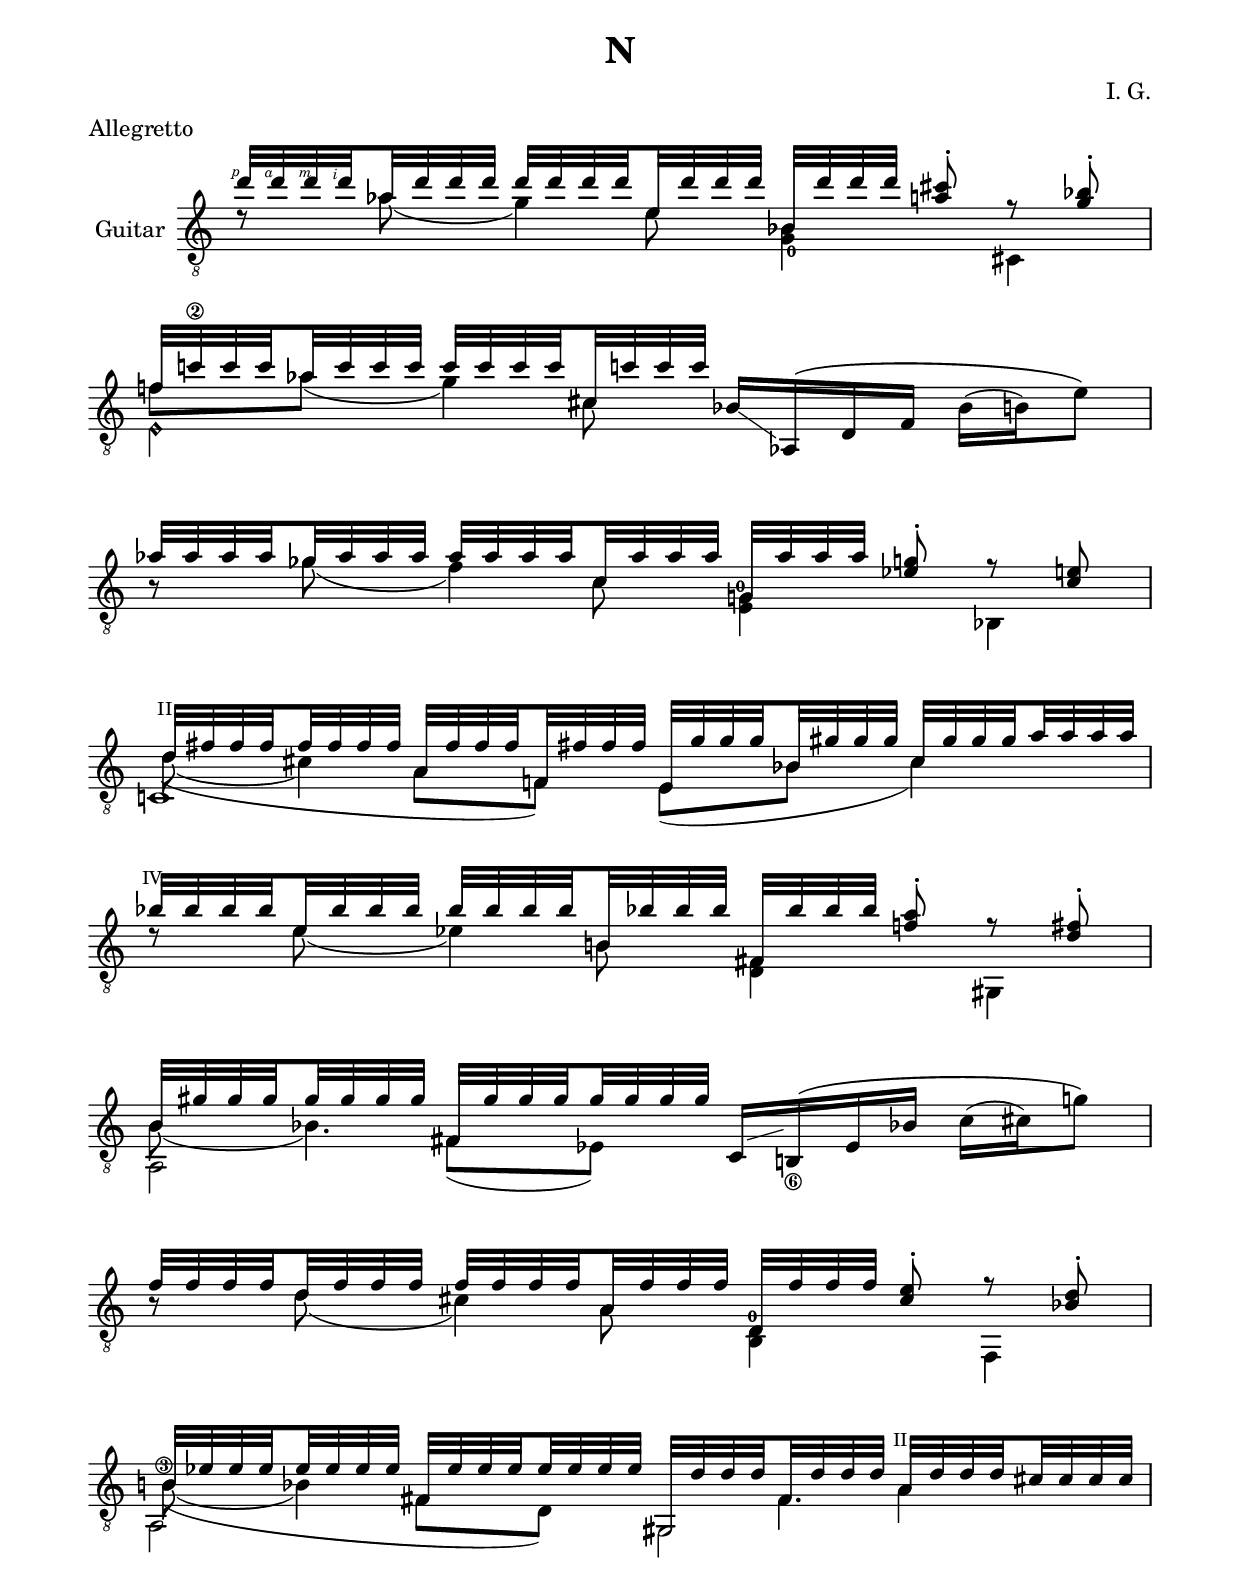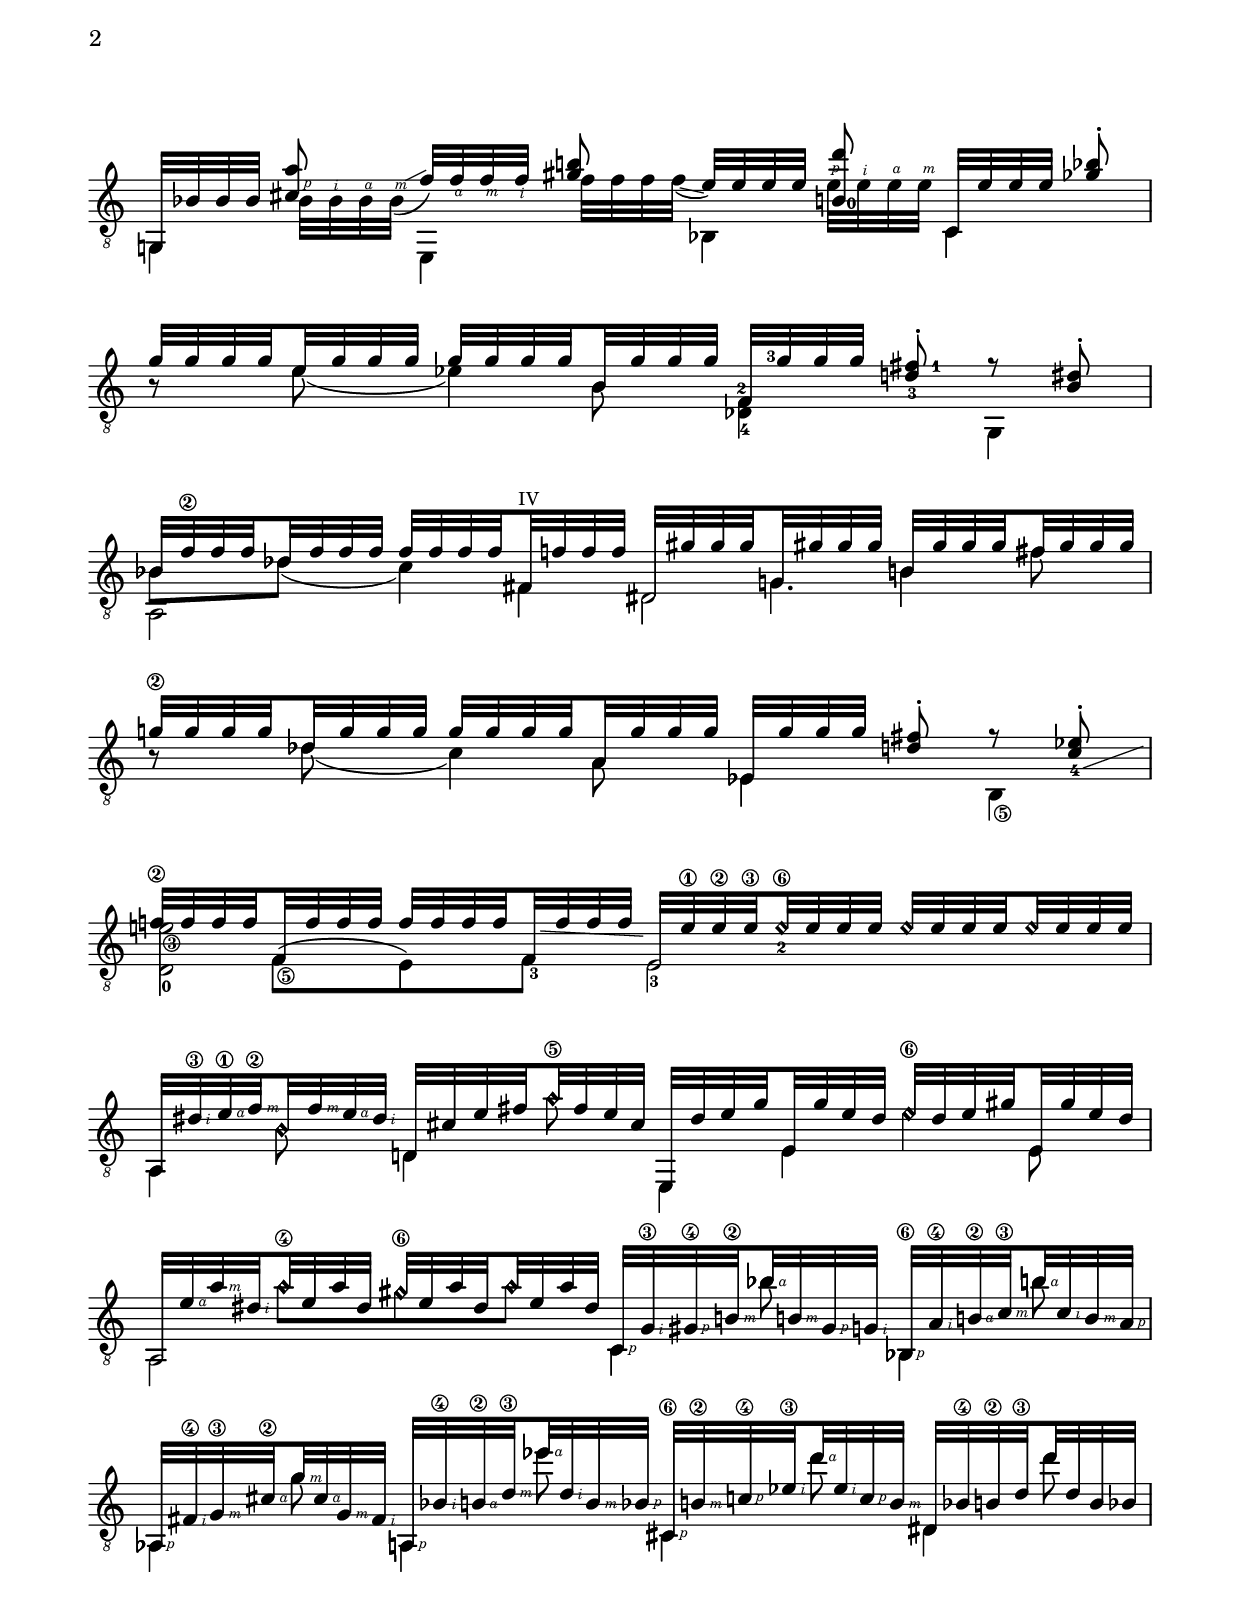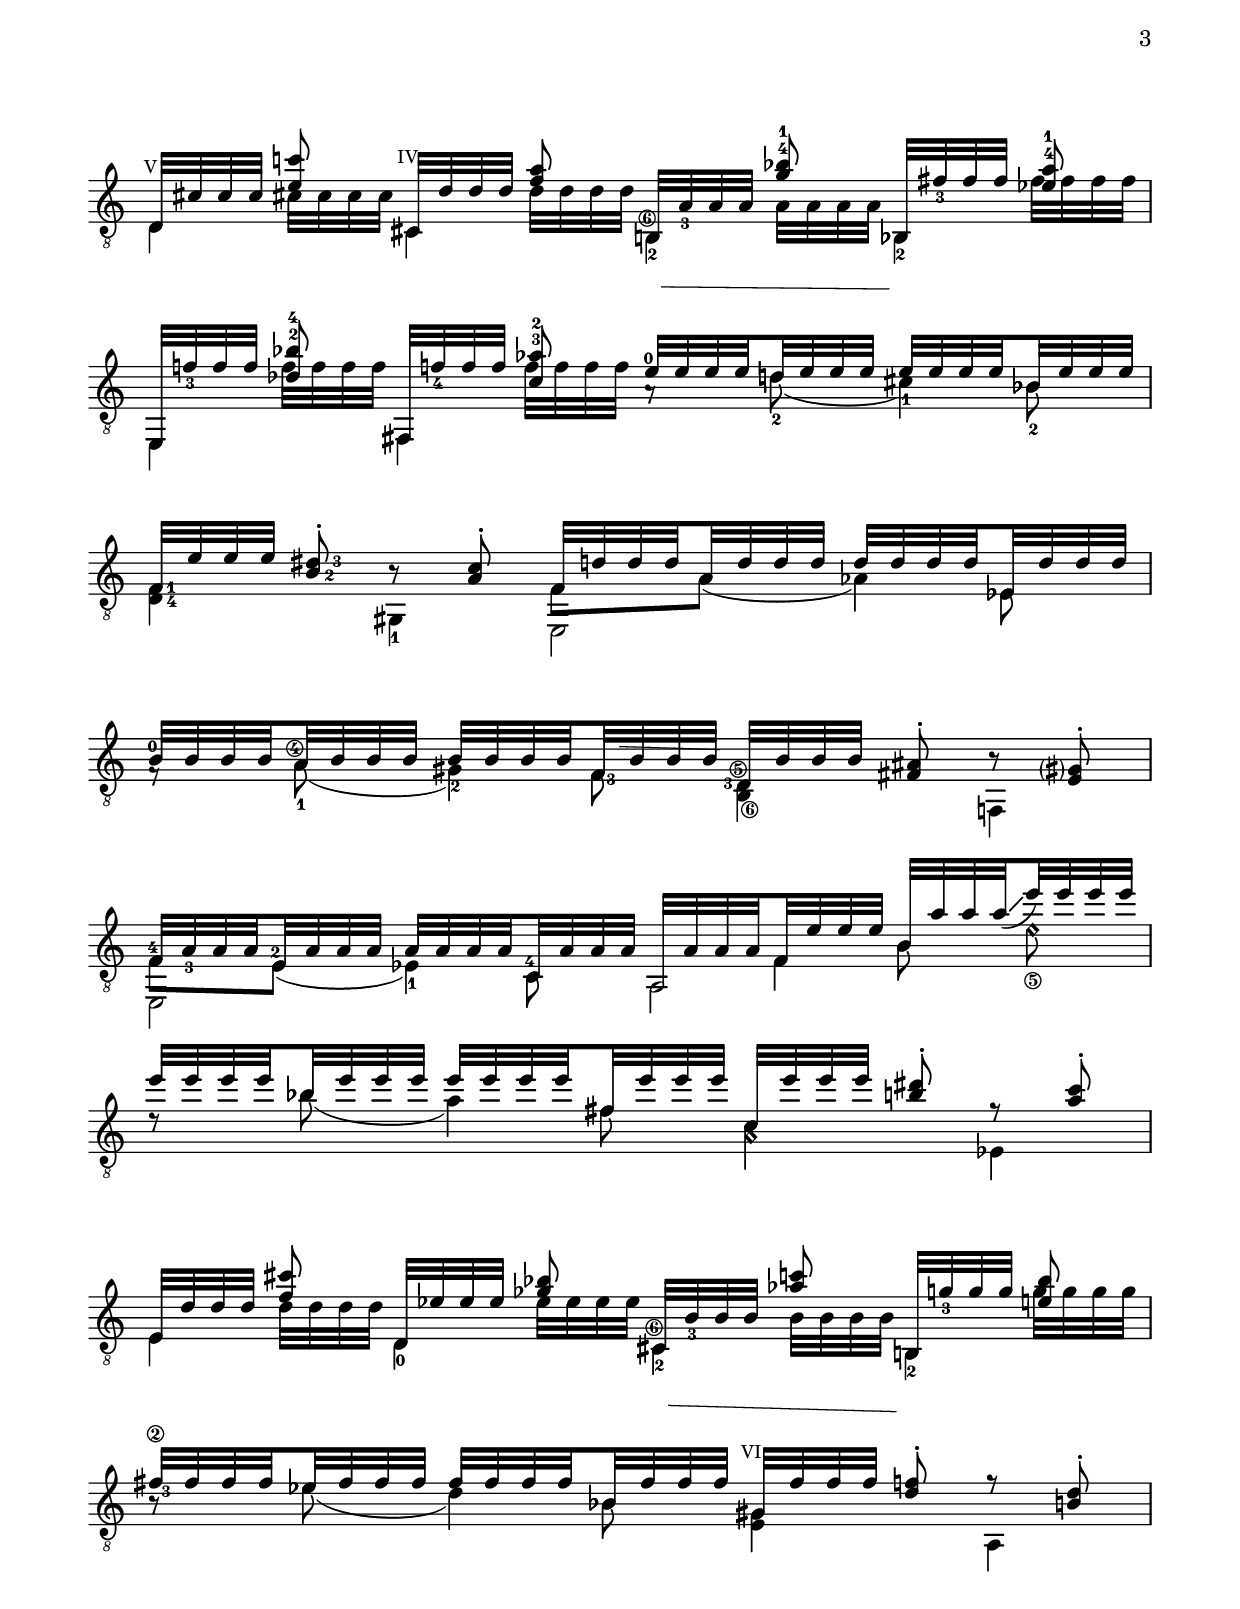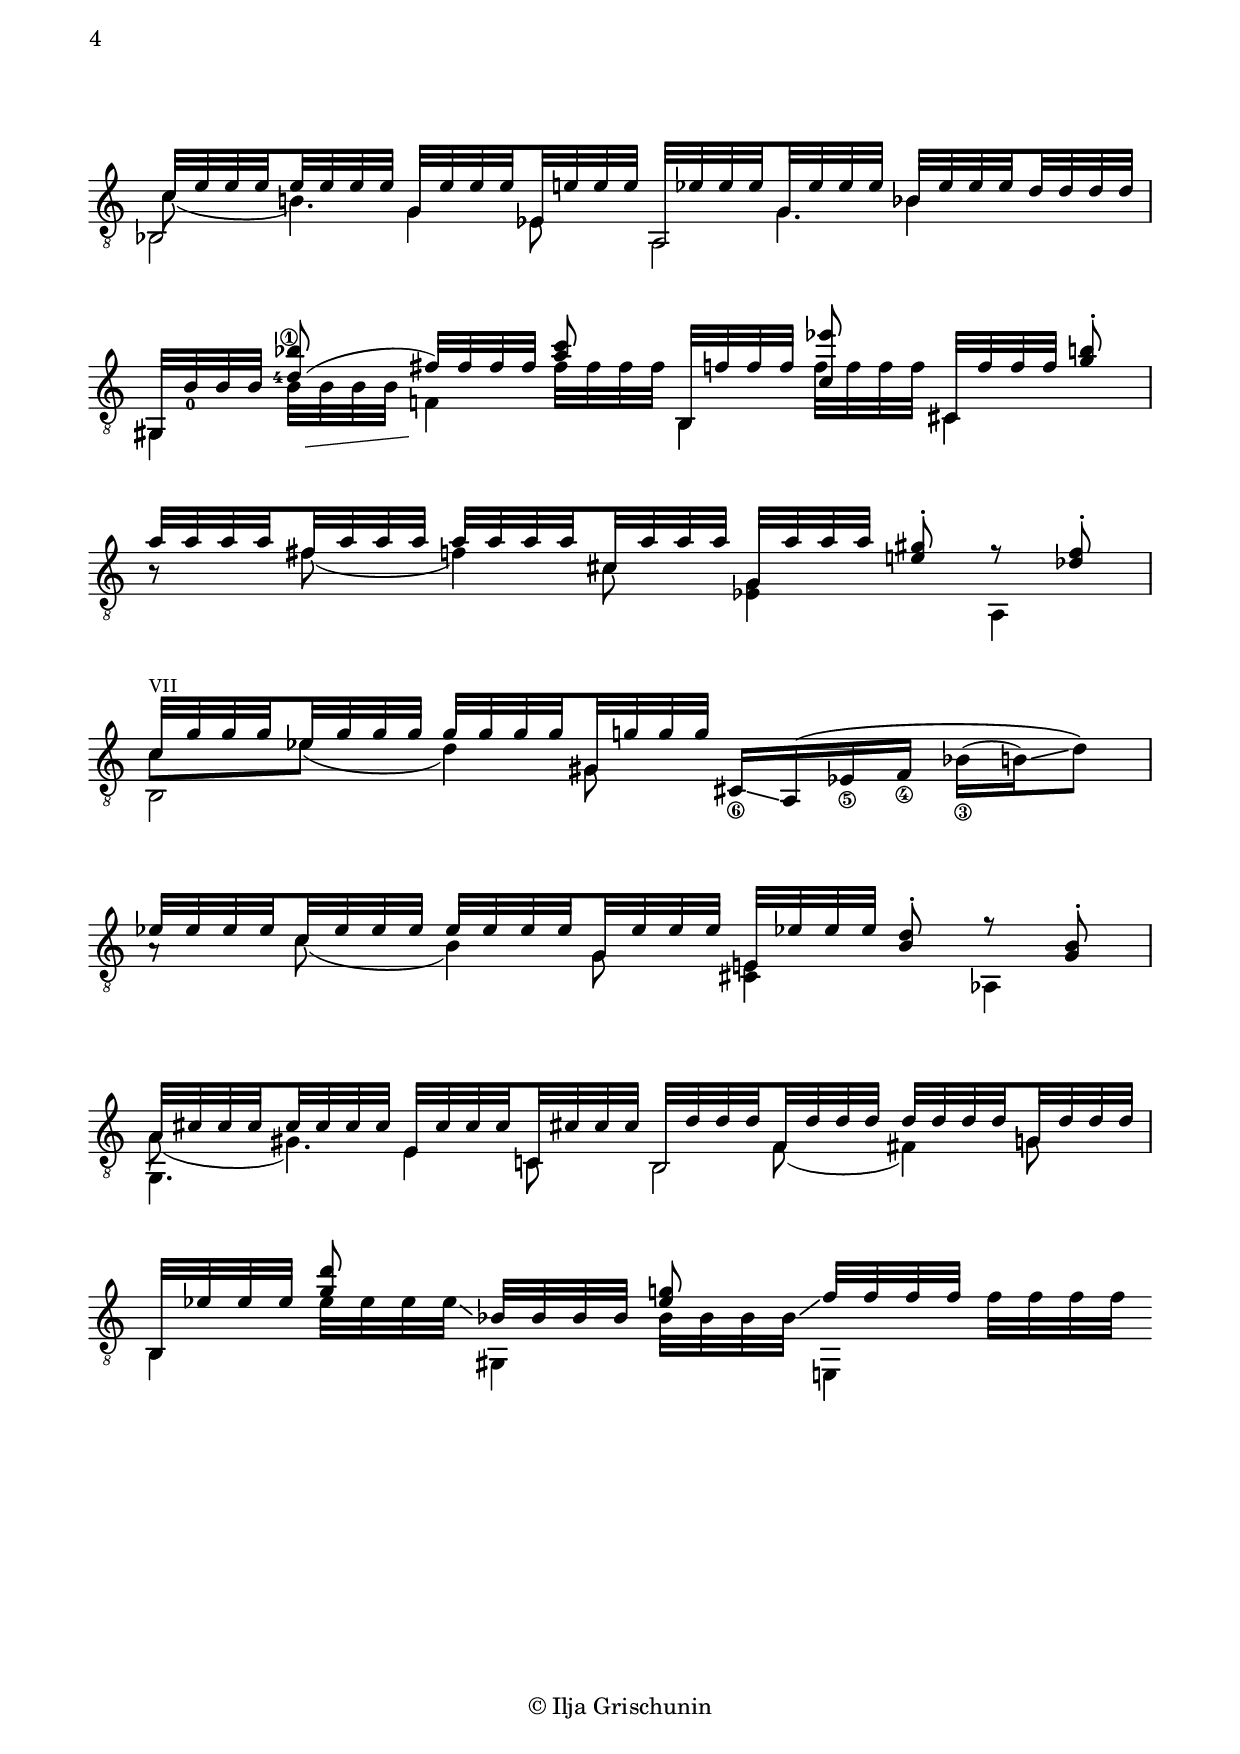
\version "2.19.15"

\language "deutsch"

\header {
  title = "N"
  meter = "Allegretto"
  composer = "I. G."
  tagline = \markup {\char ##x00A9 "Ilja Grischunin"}
}

\paper {
  #(set-paper-size "a4")
  top-markup-spacing.basic-distance = 5
  markup-system-spacing.basic-distance = 15
  top-system-spacing.basic-distance = 20
  system-system-spacing.basic-distance = 20
  score-system-spacing.basic-distance = 20
  last-bottom-spacing.basic-distance = 25

  %two-sided = ##t
  %inner-margin = 25
  %outer-margin = 15
  left-margin = 15
  right-margin = 15
}

\layout {
  \context {
    \Voice
    \override Glissando.thickness = #1.5
    \override Glissando.gap = #0.1
  }
  \context {
    \Score
    \remove "Bar_number_engraver"
  }
}
%%%%%%%%%%%%%%%%%%%%%%%%%%%%%%%%%%%%%%
#(define RH rightHandFinger)

xLV = #(define-music-function (parser location further) (number?) #{
  \once \override LaissezVibrerTie.X-extent = #'(0 . 0)
  \once \override LaissezVibrerTie.details.note-head-gap = #(/
                                                             further -2)
  \once \override LaissezVibrerTie.extra-offset = #(cons (/
                                                          further 2) 0)
         #})

stringNumberSpanner =
#(define-music-function (parser location StringNumber) (string?)
   #{
     \override TextSpanner.font-size = #-5
     \override TextSpanner.dash-fraction = #0.3
     \override TextSpanner.dash-period = #1.5
     \override TextSpanner.bound-details.right.arrow = ##t
     \override TextSpanner.arrow-width = #0.2
     \override TextSpanner.arrow-length = #0.7
     \override TextSpanner.bound-details.left.stencil-align-dir-y = #CENTER
     \override TextSpanner.bound-details.left.text = \markup { \circle \number #StringNumber }
   #})

stringNumSpan =
#(define-music-function (parser location StringNumber) (string?)
   #{
     \override TextSpanner.font-size = #-5
     \override TextSpanner.dash-fraction = #0.3
     \override TextSpanner.dash-period = #1.5
     %\override TextSpanner.bound-details.right.arrow = ##t
     %\override TextSpanner.arrow-width = #0.2
     %\override TextSpanner.arrow-length = #0.7
     \override TextSpanner.bound-details.left.stencil-align-dir-y = #CENTER
     \override TextSpanner.bound-details.left.text = \markup { \circle \number #StringNumber }
   #})

%%%%%%%%%%%%%%%%%%%%%%%%%%%%%%%%%%%%%%

global = {
  %\key d \major
  \time 4/4
  \override Staff.TimeSignature.stencil = ##f
}

ossia = \relative {
  \set Staff.fontSize = #-3
  \override Staff.StaffSymbol.staff-space = #(magstep -3)
  \override Staff.StaffSymbol.thickness = #(magstep -3)
  \global
  d''2~ d8 cis-. r b-. c!2 r
  \break
  as~ as8 g-. r e fis2 r
  \break
  b~ b8 a-. r fis-. as2 r
  \break
  f~ f8 e-. r d es2 d'4.( cis8)
  \break
  b4 f' e4. b'8 g2~ g8 fis-. r es-. f!2 as
  g2~ g8 fis-. r es-. f2 e R1 r2 b4 h g es' d2
  cis4 d a fis' f2 e~ e8 dis-. r c-. d2 h~ h8 b-. r g-. a2 r
  e'~ e8 dis-. r c-. d4 es h g' fis2~ fis8 f-. r d-.
  e2 es4.( d8) h4 fis' f4. h8 a2~ a8 gis-. r f-. g2 r
  es2~ es8 d-. r h-. cis2 r es4 b f'4. es'8
}

classicalGuitar = \relative {
  \global
  <<
    {
      \set subdivideBeams = ##t
      \set baseMoment = #(ly:make-moment 1/8)
      \set beatStructure = #'(2 2 2 2)
      \override StrokeFinger.extra-offset = #'(-2.3 . 0.8)
      d''32\RH #1 d\RH #4 d\RH #3 d\RH #2 as d d d d d d d e, d' d d
      b, d' d d <a cis>8-.\noBeam r <g b>-.
    }
    \\
    {
      d8\rest as'( g4)
      \once\override Fingering.extra-offset = #'(0.3 . 1)
      <g,_0 b>4 cis,
    }
    \\
    {
      \voiceTwo
      s4. e'8 s2
    }
  >>
  <<
    {
      f!32 c'!\2 c c as c c c c c c c cis, c'! c c
    }
    \\
    {
      f,8 as( g4)
    }
    \\
    {
      \voiceTwo
      s4. cis,8
    }
    \\
    {
      \voiceTwo
      e,4\harmonic s
    }
  >>
  b'16-\markup {
    \postscript #"1.2 2.2 moveto 3.6 -2.5 rlineto stroke"
  } as,\( d f b( h) e8\)
  <<
    {
      \set subdivideBeams = ##t
      \set baseMoment = #(ly:make-moment 1/8)
      \set beatStructure = #'(2 2 2 2)
      as32 as as as ges as as as as as as as c, as' as as
      g, as' as as <es g>8-.\noBeam r <c e>
    }
    \\
    {
      h8\rest ges'( f4)
      \once\override Fingering.extra-offset = #'(-0.5 . -3)
      <e, g!-0>4 b
    }
    \\
    {
      \voiceTwo
      s4. c'8 s2
    }
  >>
  <<
    {
      \override TextScript.font-size = -2
      \once\override TextScript.extra-offset = #'(-0.5 . -1.5)
      d32^"II" fis fis fis fis fis fis fis
      a, fis' fis fis f,! fis'! fis fis
      e, g' g g b, gis' gis gis cis, gis' gis gis a a a a
    }
    \\
    {
      d,8( cis4) s8
    }
    \\
    {
      \voiceTwo
      \hideNotes
      \shape #'((0.8 . 0.3) (0 . 0) (0 . 0) (0 . 0)) Slur
      d4(\unHideNotes a8 f) e( b' cis4)
    }
    \\
    {
      \voiceTwo
      c,!1
    }
  >>
  <<
    {
      \once\override TextScript.extra-offset = #'(-0.7 . -1.5)
      b''32^"IV" b b b e, b' b b b b b b h,! b'! b b
      fis, b' b b <f! a>8-.\noBeam r <d fis>-.
    }
    \\
    {
      d8\rest e( es4) <d, fis> gis,
    }
    \\
    {
      \voiceTwo
      s4. h'8 s2
    }
  >>
  <<
    {
      h32 gis' gis gis gis gis gis gis fis, gis' gis gis gis gis gis gis
    }
    \\
    {
      h,8( b4.)
    }
    \\
    {
      \voiceTwo
      s4 fis8( es)
    }
    \\
    {
      \voiceTwo
      a,2
    }
  >>
  c16-\markup {
    \postscript #"1.7 1.2 moveto 3.5 1 rlineto stroke"
  } h!_\6\( es b'! c( cis) g'8\)
  \break
  <<
    {
      \set subdivideBeams = ##t
      \set baseMoment = #(ly:make-moment 1/8)
      \set beatStructure = #'(2 2 2 2)
      f32 f f f d f f f f f f f a, f' f f
      d, f' f f <cis e>8-.\noBeam r <b d>-.
    }
    \\
    {
      h8\rest d( cis4)
      \once\override Fingering.extra-offset = #'(-0.3 . -4.2)
      <h, d-0> f
    }
    \\
    {
      \voiceTwo
      s4. a'8 s2
    }
  >>
  \mergeDifferentlyHeadedOn
  \mergeDifferentlyDottedOn
  <<
    {
      \override TextScript.font-size = -2
      h32 es es es es es es es fis, es' es es es es es es
      gis,, d'' d d fis, d' d d
      \once\override TextScript.extra-offset = #'(-0.5 . -1.5)
      a^"II" d d d cis cis cis cis
    }
    \\
    {
      \once\override StringNumber.extra-offset = #'(-0.5 . -1.5)
      h!8\3( b4) s8 s4 a
    }
    \\
    {
      \voiceTwo
      \hideNotes
      \shape #'((1 . 0.8) (0 . 0) (0 . 0) (0 . 0)) Slur
      h4(\unHideNotes fis8 d) s8 fis4.
    }
    \\
    {
      \voiceTwo
      a,2 gis
    }
  >>
  <<
    {
      s8 <cis' a'> s <gis' h!> s
      \once\override Fingering.extra-offset = #'(1.2 . 2.9)
      <h,!_0 d'>
    }
    \\
    {
      \voiceOne
      g,32[ b' b b]
      \voiceTwo
      \override StrokeFinger.extra-offset = #'(-1.3 . 1.5)
      b\RH #1 b\RH #2 b\RH #4
      \once\override Slur.positions = #'(0 . 1)
      b\RH #3 (-\markup {
        \postscript #"1.5 4.5 moveto 2 1 rlineto stroke"
      }
      \voiceOne
      \override StrokeFinger.extra-offset = #'(-1.3 . -1.2)
      f')[ f\RH #4 f\RH #3 f\RH #2 ]
      \voiceTwo
      f f f f(-\markup {
        \postscript #"0.8 3.8 moveto 2.3 -0.5 rlineto stroke"
      }
      \voiceOne
      e)[ e e e]
      \voiceTwo
      \override StrokeFinger.extra-offset = #'(-1.3 . 1.5)
      e\RH #1 e\RH #2 e\RH #4 e\RH #3
    }
    \\
    {
      \voiceTwo
      g,,!4 e b'
    }
  >>
  <<
    {
      c32 e' e e <ges b>8-.\noBeam
    }
    \\
    {
      c,,4
    }
  >>
  <<
    {
      \override Fingering.staff-padding = #'()
      g''32 g g g e g g g g g g g h, g' g g
      \once\override Fingering.extra-offset = #'(-0.3 . 3)
      f,_2
      \once\override Fingering.extra-offset = #'(-1.3 . -4.2)
      g'-3 g g
      \set fingeringOrientations = #'(down right)
      <d!-3 fis-1>8-.\noBeam r <h dis>-.
    }
    \\
    {
      h8\rest e( es4) <des,_4 f> g,
    }
    \\
    {
      \voiceTwo
      s4. h'8 s2
    }
  >>
  <<
    {
      b32 f'\2 f f des f f f f f f f fis,^"IV" f'! f f
      dis, gis' gis gis g,! gis'! gis gis h, gis' gis gis fis gis gis gis
    }
    \\
    {
      s2. s8 fis
    }
    \\
    {
      \voiceTwo
      b,8 des( c4) s h
    }
    \\
    {
      \voiceTwo
      s4. fis4 g4.
    }
    \\
    {
      \voiceTwo
      a,2 dis
    }
  >>
  <<
    {
      g'!32\2 g g g des g g g g g g g a, g' g g
      es, g' g g <d fis>8-.\noBeam r <c-4 es>-.-\markup {
        \postscript #"1.5 -3.5 moveto 5.8 2.1 rlineto stroke"
      }
    }
    \\
    {
      h8\rest des( c4) es,
      \once\override StringNumber.extra-offset = #'(0.7 . 2)
      h_\5
    }
    \\
    {
      \voiceTwo
      s4. a'8 s2
    }
  >>
  <<
    {
      f'!32\2 f f f f, f' f f f f f f f, f' f f
      e, e'\1 e\2 e\3 e\harmonic\6_2 e e e e\harmonic e e e e\harmonic e e e
    }
    \\
    {
      s8
      \once\override StringNumber.extra-offset = #'(0.7 . 3)
      f,^(_\5 e)
      \override Fingering.extra-offset = #'(0.5 . 3)
      f-3-\markup {
        \postscript #"1.8 3.8 moveto 9.9 -0.5 rlineto stroke"
      }
    }
    \\
    {
      \voiceTwo
      \once\override NoteColumn.force-hshift = #0.2
      \once\override StringNumber.extra-offset = #'(0.5 . -3.3)
      <d_0 e'!\3>2 e2-3
    }
  >>
  <<
    {
      a,32 dis'\3\RH #2 e\1\RH #4 f\2\RH #3 h,\harmonic f'\RH #3 e\RH #4 dis\RH #2 d,! cis' e fis a\harmonic\5 fis e cis
      e,, dis'' e g e, g' e dis e\harmonic\6 dis e gis e, gis' e dis
      a, e''\RH #4 a\RH #3 dis,\RH #2 a'\harmonic\4 e a dis, gis\harmonic\6 e a dis, a'\harmonic e a dis,
    }
    \\
    {
      s8 h\harmonic s a'\harmonic s e,4 e8
      s a'\harmonic gis\harmonic a\harmonic
    }
    \\
    {
      \voiceTwo
      a,,4 d e, e''\harmonic a,,2
    }
  >>
  <<
    {
      \override Fingering.staff-padding = #'()
      c32\RH #1 g'\3\RH #2 gis\4\RH #1 h!\2\RH #3 b'\RH #4 h,!\RH #3 gis\RH #1 g\RH #2 b,\6\RH #1 a'\4\RH #2 h!\2\RH #4 c\3\RH#3 h'\RH #4 c,\RH #2 h\RH #3 a\RH #1
      as,\RH #1 fis'\4\RH #2 g\3\RH #3 cis\2\RH #4 g'\RH #3 cis,\RH #4 g\RH #3 fis\RH #2 a,\RH #1 b'\4\RH #2 h\2\RH #4 d\3\RH #3 es'\RH #4 d,\RH #2 h\RH #3 b\RH #1
      cis,\6\RH #1 h'\2\RH #3 c!\4\RH #1 es\3\RH #2 d'\RH #4 es,\RH #2 c\RH #1 h\RH #3 dis, b'\4 h\2 d\3 d' d, h b
      %d, b' h es cis' es, h b cis, h'\2 c!\4 es\3 d' es, c h
    }
    \\
    {
      s8 b' s h s g s es' s d s d
      %cis s d s a s fis' s f!
    }
    \\
    {
      \voiceTwo
      c,,4 b as a cis dis
      %d cis h b e
    }
  >>
  <<
    {
      s8 <e' c'!> s <f a> s
      \set fingeringOrientations = #'(up)
      <g-4 b-1> s <es-4 a-1> s <des-2 b'-4> s <c-3 as'-2>
    }
    \\
    {
      \override TextScript.font-size = -2
      \override Fingering.staff-padding = #'()
      \voiceOne
      \once\override TextScript.extra-offset = #'(-0.5 . -1.5)
      d,32[^"V" cis' cis cis]
      \voiceTwo
      cis! cis cis cis
      \voiceOne
      \once\override TextScript.extra-offset = #'(-0.8 . -1.5)
      cis,[^"IV" d' d d]
      \voiceTwo
      d d d d
      \voiceOne
      \once\override StringNumber.extra-offset = #'(-0.5 . -6)
      h,[^\6_2-\markup {
        \postscript #"1.5 -10.8 moveto 22 -0.2 rlineto stroke"
      } a'_3 a a]
      \voiceTwo
      a a a a
      \voiceOne
      b,[_2 fis''_3 fis fis]
      \voiceTwo
      fis fis fis fis
      \voiceOne
      e,,[ f''!_3 f f]
      \voiceTwo
      f f f f
      \voiceOne
      fis,,[ f''!_4 f f]
      \voiceTwo
      f f f f
    }
    \\
    {
      \voiceTwo
      d,4 cis h! b e, fis!
    }
  >>
  <<
    {
      \set subdivideBeams = ##t
      \set baseMoment = #(ly:make-moment 1/8)
      \set beatStructure = #'(2 2 2 2)
      \once\override Fingering.extra-offset = #'(-0.3 . -3.3)
      e''32-0 e e e d e e e e e e e b e e e
      f, e' e e
      \set fingeringOrientations = #'(right)
      <h-2 dis-3>8-.\noBeam h\rest <a c>-.
      %\unset fingeringOrientations
    }
    \\
    {
      a8\rest d(-2 cis4_1)
      \set fingeringOrientations = #'(right)
      <d,-4 f-1>
      %\unset fingeringOrientations
      gis,_1
    }
    \\
    {
      \voiceTwo
      s4. b'8-2 s2
    }
  >>
  <<
    {
      f32 d' d d a d d d d d d d es, d' d d
    }
    \\
    {
      f,8 a( as4)
    }
    \\
    {
      \voiceTwo
      s4. es8
    }
    \\
    {
      \voiceTwo
      e,2
    }
  >>
  \break
  <<
    {
      \once\override Fingering.extra-offset = #'(-0.3 . -3.5)
      h''32-0 h h h a h h h h h h h f h h h
      \once\override StringNumber.extra-offset = #'(-0.5 . -6)
      \once\override Fingering.extra-offset = #'(-1.5 . 1.8)
      d,\5_3 h' h h <fis ais>8-.\noBeam h\rest <e, gis?>-.
    }
    \\
    {
      f8\rest
      \once\override StringNumber.extra-offset = #'(-0.6 . -2.3)
      a(\4_1 gis4_2)
      \once\override StringNumber.extra-offset = #'(0.6 . 2.5)
      <h,_\6 d> f!
    }
    \\
    {
      \voiceTwo
      s4.
      \once\override Fingering.extra-offset = #'(1.3 . 3.2)
      f'8_3-\markup {
        \postscript #"2.7 3.8 moveto 9.7 -0.3 rlineto stroke"
      } s2
    }
  >>
  <<
    {
      \once\override Fingering.extra-offset =#'(-0.3 . -4.3)
      f32-4 a_3 a a
      \once\override Fingering.extra-offset =#'(-0.3 . -4.7)
      e-2 a a a a a a a
      \once\override Fingering.extra-offset =#'(-0.3 . -5.6)
      c,-4 a' a a
    }
    \\
    {
      f8 e( es4_1)
    }
    \\
    {
      \voiceTwo
      s4. c8
    }
    \\
    {
      \voiceTwo
      e,2
    }
  >>
  <<
    {
      a32 a' a a f e' e e h a' a a_(\glissando e') e e e
    }
    \\
    {
      s8 f,,4 e'8_\5\harmonic
    }
    \\
    {
      \voiceTwo
      s4 h8 s
    }
    \\
    {
      \voiceTwo
      a,2
    }
  >>
  <<
    {
      e'''32 e e e b e e e e e e e fis, e' e e
      c, e' e e <h dis>8-.\noBeam r <a c>-.
    }
    \\
    {
      d,8\rest b'( a4) <a,\harmonic c>4 es
    }
    \\
    {
      \voiceTwo
      s4. fis'8 s2
    }
  >>
  <<
    {
      s8 <f cis'> s <ges b> s <as c> s <e b'>
    }
    \\
    {
      \override TextScript.font-size = -2
      \override Fingering.staff-padding = #'()
      \voiceOne
      e,32[ d' d d]
      \voiceTwo
      d d d d
      \voiceOne
      \once\override TextScript.extra-offset = #'(-0.8 . -1.5)
      d,[_0 es' es es]
      \voiceTwo
      es es es es
      \voiceOne
      \once\override StringNumber.extra-offset = #'(-0.5 . -6)
      cis,[^\6_2-\markup {
        \postscript #"1.5 -11 moveto 22 -0.6 rlineto stroke"
      }
      h'_3 h h]
      \voiceTwo
      h h h h
      \voiceOne
      h,![_2 g''_3 g g]
      \voiceTwo
      g g g g
    }
    \\
    {
      \voiceTwo
      e,4 d cis h
    }
  >>
  <<
    {
      \once\override Fingering.extra-offset = #'(1 . 0.8)
      fis''32\2_3 fis fis fis es fis fis fis fis fis fis fis b, fis' fis fis
      \once\override TextScript.extra-offset = #'(-1 . -1.5)
      gis,^"VI" fis' fis fis <d f>8-.\noBeam r <h d>-.
    }
    \\
    {
      h8\rest es( d4) <e, gis> a,
    }
    \\
    {
      \voiceTwo
      s4. b'8 s2
    }
  >>
  <<
    {
      c32 e e e e e e e g, e' e e es, e'! e e
      a,, es'' es es g, es' es es b es es es d d d d
    }
    \\
    {
      c8( h!4.) s4 b
    }
    \\
    {
      \voiceTwo
      s4 g
    }
    \\
    {
      \voiceTwo
      \hideNotes c4\unHideNotes s8 es, s8 g4.
    }
    \\
    {
      \voiceTwo
      b,2 a
    }
  >>
  <<
    {
      s8
      \set fingeringOrientations = #'(left)
      \once\override StringNumber.extra-offset = #'(-0.5 . -3)
      <d'-4 b'\1>-\markup {
        \postscript #"1.7 -8.3 moveto 10 1 rlineto stroke"
      } s <a' c> s <c, es'>
    }
    \\
    {
      \voiceOne
      gis,32[ h'_0 h h]
      \voiceTwo
      \shape #'((1.3 . 0.2) (1 . 0) (-1 . 0) (0 . -0.5)) Slur
      h^( h h h
      \voiceOne
      fis')[ fis fis fis]
      \voiceTwo
      fis fis fis fis
      \voiceOne
      h,,[ f'' f f]
      \voiceTwo
      f f f f
    }
    \\
    {
      \voiceTwo
      gis,,!4 f'! h,
    }
  >>
  <<
    {
      cis32 f' f f <g h>8-.\noBeam
    }
    \\
    {
      cis,,4
    }
  >>
  <<
    {
      a''32 a a a fis a a a a a a a cis, a' a a
      g, a' a a <e! gis>8-.\noBeam r <des f>-.
    }
    \\
    {
      h8\rest fis'( f4) <es, g> a,
    }
    \\
    {
      \voiceTwo
      s4. cis'8 s2
    }
  >>
  <<
    {
      c32^"VII" g' g g es g g g g g g g gis, g'! g g
    }
    \\
    %{
      s2
    %}
    %\\
    {
      \voiceTwo
      c,8 es( d4)
    }
    \\
    {
      \voiceTwo
      s4. gis,8
    }
    \\
    {
      \voiceTwo
      h,2
    }
  >>
  cis16_\6\glissando a\( es'_\5 f_\4 b(_\3 h)\glissando d8\)
  \break
  <<
    {
      \set subdivideBeams = ##t
      \set baseMoment = #(ly:make-moment 1/8)
      \set beatStructure = #'(2 2 2 2)
      es32 es es es c es es es es es es es g, es' es es
      e,! es'! es es <h d>8-.\noBeam r <g h>-.
    }
    \\
    {
      a8\rest c( h4) <cis, e> as
    }
    \\
    {
      \voiceTwo
      s4. g'8 s2
    }
  >>
  <<
    {
      a32 cis cis cis cis cis cis cis e, cis' cis cis c,! cis'! cis cis
    }
    \\
    {
      a8( gis4.)
    }
    \\
    {
      \voiceTwo
      s4 e
    }
    \\
    {
      \voiceTwo
      g,4. c8
    }
  >>
  <<
    {
      h32 d' d d f, d' d d d d d d g, d' d d
    }
    \\
    {
      s8 f,( fis4)
    }
    \\
    {
      \voiceTwo
      s4. g8
    }
    \\
    {
      \voiceTwo
      h,2
    }
  >>
  <<
    {
      s8 <g'' d'> s <es g!>
    }
    \\
    {
      \voiceOne
      h,32[ es' es es]
      \voiceTwo
      es es es es\glissando
      \voiceOne
      b[ b b b]
      \voiceTwo
      b b b b\glissando
      \voiceOne
      f'[ f f f]
      \voiceTwo
      f f f f
    }
    \\
    {
      \voiceTwo
      h,,4 gis e!
    }
  >>
}

%%%%%%%%%%%%%%%%%%%%%%%%%%%%%%%%%%%%%%
\score {
  \new StaffGroup<<

    %\new Staff \ossia

    \new Staff \with {
      instrumentName = "Guitar"
    }
    {
      \clef "treble_8" \classicalGuitar
    }

  >>
}
